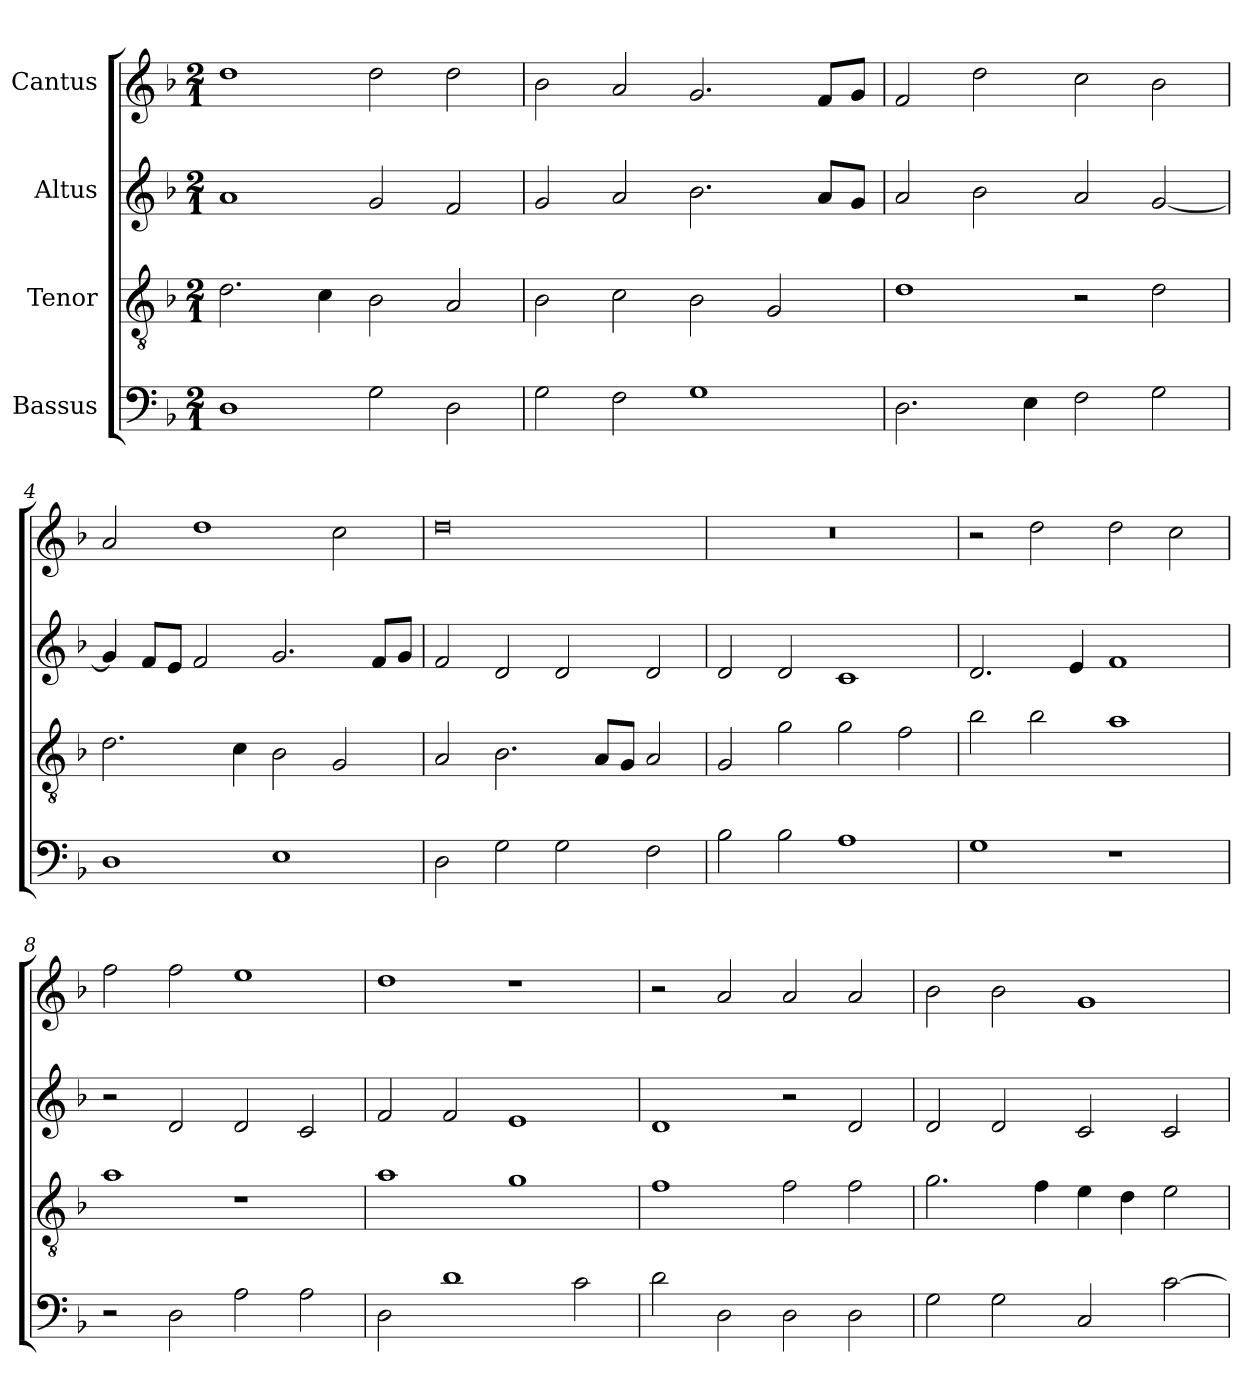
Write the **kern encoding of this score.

**kern	**kern	**kern	**kern
*part4	*part3	*part2	*part1
*staff4	*staff3	*staff2	*staff1
*I"Bassus	*I"Tenor	*I"Altus	*I"Cantus
!!LO:PB:g=z
*clefF4	*clefGv2	*clefG2	*clefG2
*	*ITrd7c12	*	*
*k[b-]	*k[b-]	*k[b-]	*k[b-]
*F:	*F:	*F:	*F:
*M2/1	*M2/1	*M2/1	*M2/1
*MM320	*MM320	*MM320	*MM320
=1	=1	=1	=1
1Di	2.Di\	1ai	1ddi
.	4Ci\	.	.
2Gi\	2BB-i\	2gi/	2ddi\
2Di\	2AAi/	2fi/	2ddi\
=2	=2	=2	=2
2Gi\	2BB-i\	2gi/	2b-i\
2Fi\	2Ci\	2ai/	2ai/
1Gi	2BB-i\	2.b-i\	2.gi/
.	2GGi/	.	.
.	.	8ai/L	8fi/L
.	.	8gi/J	8gi/J
=3	=3	=3	=3
2.Di\	1Di	2ai/	2fi/
.	.	2b-i\	2ddi\
4Ei\	.	.	.
2Fi\	2r	2ai/	2cci\
2Gi\	2Di\	[<2gi/	2b-i\
=4	=4	=4	=4
1Di	2.Di\	4gi/]	2ai/
.	.	8fi/L	.
.	.	8ei/J	.
.	.	2fi/	1ddi
.	4Ci\	.	.
1Ei	2BB-i\	2.gi/	.
.	2GGi/	.	2cci\
.	.	8fi/L	.
.	.	8gi/J	.
=5	=5	=5	=5
2Di\	2AAi/	2fi/	0ddi
2Gi\	2.BB-i\	2di/	.
2Gi\	.	2di/	.
.	8AAi/L	.	.
.	8GGi/J	.	.
2Fi\	2AAi/	2di/	.
!!LO:LB:g=z
=6	=6	=6	=6
!	!	!	!LO:N:vis=1
2B-i\	2GGi/	2di/	0r
2B-i\	2Gi\	2di/	.
1Ai	2Gi\	1ci	.
.	2Fi\	.	.
=7	=7	=7	=7
1Gi	2B-i\	2.di/	2r
.	2B-i\	.	2ddi\
.	.	4ei/	.
1r	1Ai	1fi	2ddi\
.	.	.	2cci\
=8	=8	=8	=8
2r	1Ai	2r	2ffi\
2Di\	.	2di/	2ffi\
2Ai\	1r	2di/	1eei
2Ai\	.	2ci/	.
=9	=9	=9	=9
2Di\	1Ai	2fi/	1ddi
1di	.	2fi/	.
.	1Gi	1ei	1r
2ci\	.	.	.
=10	=10	=10	=10
2di\	1Fi	1di	2r
2Di\	.	.	2ai/
2Di\	2Fi\	2r	2ai/
2Di\	2Fi\	2di/	2ai/
!!LO:LB:g=z
=11	=11	=11	=11
2Gi\	2.Gi\	2di/	2b-i\
2Gi\	.	2di/	2b-i\
.	4Fi\	.	.
2Ci/	4Ei\	2ci/	1gi
.	4Di\	.	.
[>2ci\	2Ei\	2ci/	.
=	=	=	=
*-	*-	*-	*-
